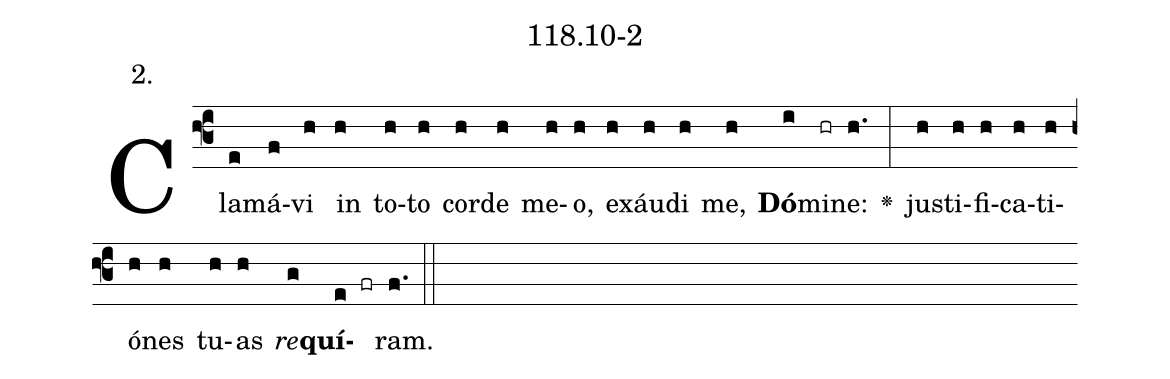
name: 118.10-2;
annotation: 2.;
%%
(f3)Cla(e)má(f)vi(h) in(h) to(h)to(h) cor(h)de(h) me(h)o,(h) ex(h)áu(h)di(h) me,(h) <b>Dó</b>(i)mi(hr)ne:(h.) <v>\greheightstar</v>(:) jus(h)ti(h)fi(h)ca(h)ti(h)ó(h)nes(h) tu(h)as(h) <i>re</i>(g)<b>quí</b>(e fr)ram.(f.) (::)


%E(h) u(h) o(h) u(g) a(e) e.(f.) (::)
